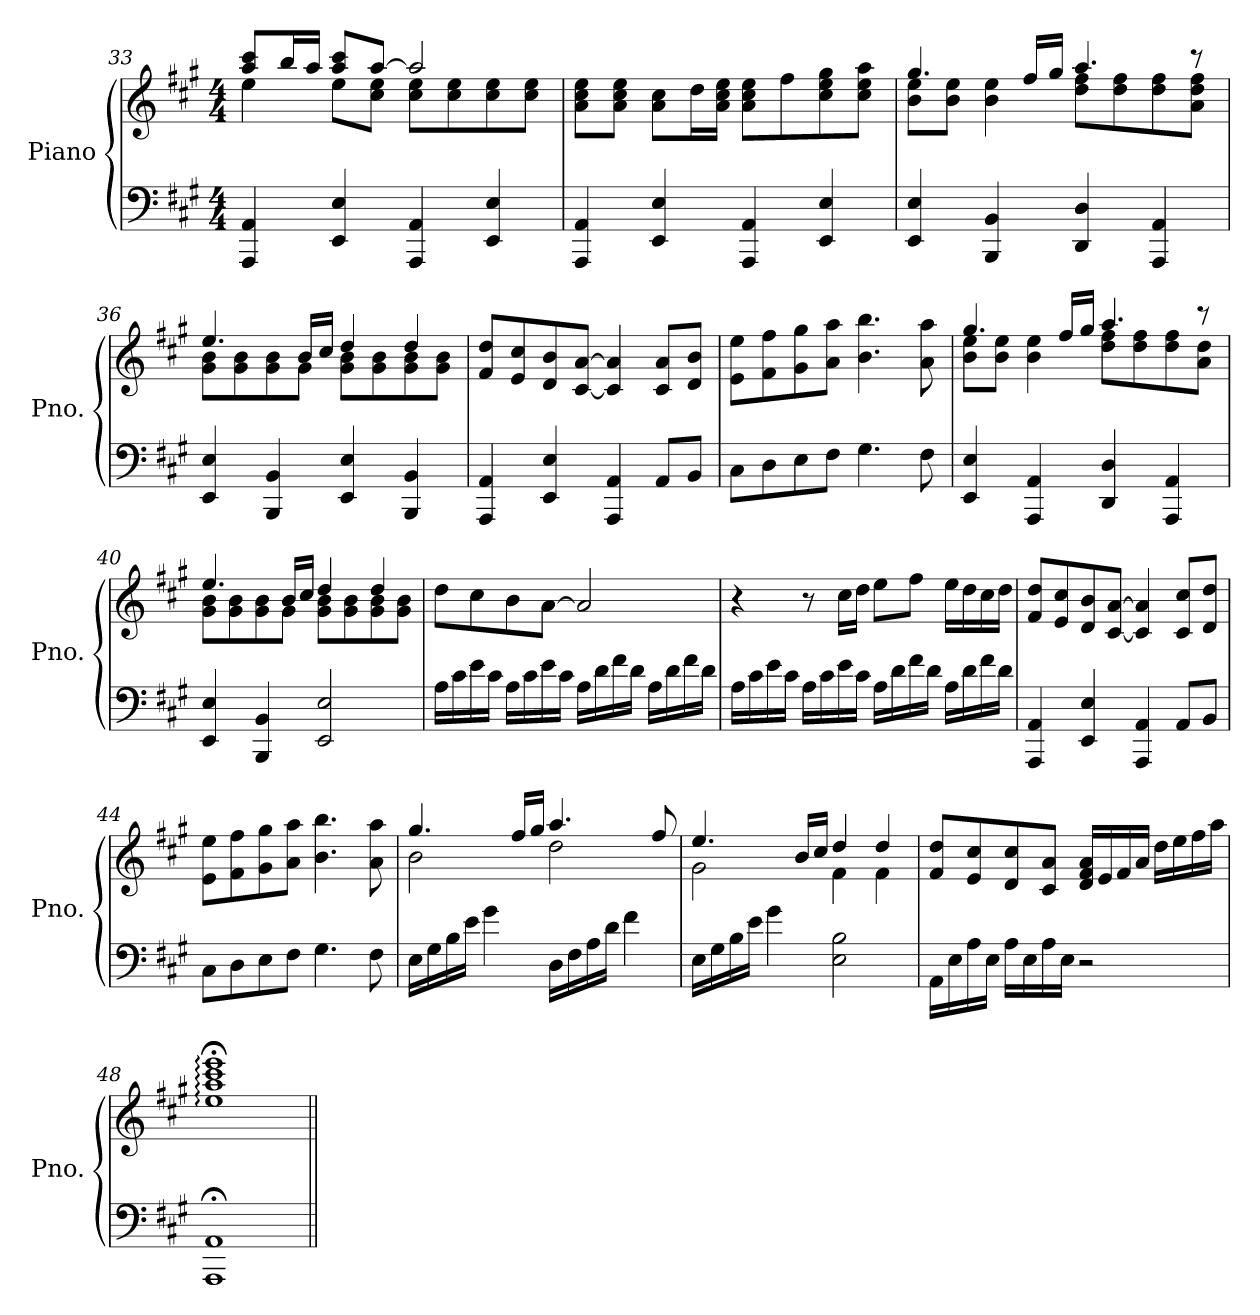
**kern	**kern
*part1	*part1
*staff2	*staff1
*I"Piano	*
*I'Pno.	*
*clefF4	*clefG2
*k[f#c#g#]	*k[f#c#g#]
*M4/4	*M4/4
=33	=33
*	*^
4AAA/ 4AA/	8aa/ 8ccc#/L	4ee\
.	16bb/L	.
.	16aa/JJ	.
4EE/ 4E/	8aa/ 8ccc#/L	8ee\L
.	[8aa/J	8cc#\ 8ee\J
4AAA/ 4AA/	2aa/]	8cc#\ 8ee\L
.	.	8cc#\ 8ee\
4EE/ 4E/	.	8cc#\ 8ee\
.	.	8cc#\ 8ee\J
*	*v	*v
=34	=34
4AAA/ 4AA/	8a\ 8cc#\ 8ee\L
.	8a\ 8cc#\ 8ee\J
4EE/ 4E/	8a\ 8cc#\L
.	16dd\L
.	16a\ 16cc#\ 16ee\JJ
4AAA/ 4AA/	8a\ 8cc#\ 8ee\L
.	8ff#\
4EE/ 4E/	8cc#\ 8ee\ 8gg#\
.	8cc#\ 8ee\ 8aa\J
!!LO:LB:g=z
=35	=35
*	*^
4EE/ 4E/	4.gg#/	8b\ 8ee\L
.	.	8b\ 8ee\J
4BBB/ 4BB/	.	4b\ 4ee\
.	16ff#/LL	.
.	16gg#/JJ	.
4DD/ 4D/	4.aa/	8dd\ 8ff#\L
.	.	8dd\ 8ff#\
4AAA/ 4AA/	.	8dd\ 8ff#\
.	8r	8a\ 8dd\ 8ff#\J
=36	=36	=36
4EE/ 4E/	4.ee/	8g#\ 8b\L
.	.	8g#\ 8b\
4BBB/ 4BB/	.	8g#\ 8b\
.	16b/LL	8g#\J
.	16cc#/JJ	.
4EE/ 4E/	4dd/	8g#\ 8b\L
.	.	8g#\ 8b\
4BBB/ 4BB/	4dd/	8g#\ 8b\
.	.	8g#\ 8b\J
*	*v	*v
=37	=37
4AAA/ 4AA/	8f#/ 8dd/L
.	8e/ 8cc#/
4EE/ 4E/	8d/ 8b/
.	[8c#/ [8a/J
4AAA/ 4AA/	4c#/] 4a/]
8AA/L	8c#/ 8a/L
8BB/J	8d/ 8b/J
=38	=38
8C#\L	8e\ 8ee\L
8D\	8f#\ 8ff#\
8E\	8g#\ 8gg#\
8F#\J	8a\ 8aa\J
4.G#\	4.b\ 4.bb\
8F#\	8a\ 8aa\
!!LO:LB:g=z
=39	=39
*	*^
4EE/ 4E/	4.gg#/	8b\ 8ee\L
.	.	8b\ 8ee\J
4AAA/ 4AA/	.	4b\ 4ee\
.	16ff#/LL	.
.	16gg#/JJ	.
4DD/ 4D/	4.aa/	8dd\ 8ff#\L
.	.	8dd\ 8ff#\
4AAA/ 4AA/	.	8dd\ 8ff#\
.	8r	8a\ 8dd\J
=40	=40	=40
4EE/ 4E/	4.ee/	8g#\ 8b\L
.	.	8g#\ 8b\
4BBB/ 4BB/	.	8g#\ 8b\
.	16b/LL	8g#\J
.	16cc#/JJ	.
2EE/ 2E/	4dd/	8g#\ 8b\L
.	.	8g#\ 8b\
.	4dd/	8g#\ 8b\
.	.	8g#\ 8b\J
*	*v	*v
=41	=41
16A\LL	8dd\L
16c#\	.
16e\	8cc#\
16c#\JJ	.
16A\LL	8b\
16c#\	.
16e\	[8a\J
16c#\JJ	.
16A\LL	2a/]
16d\	.
16f#\	.
16d\JJ	.
16A\LL	.
16d\	.
16f#\	.
16d\JJ	.
!!LO:LB:g=z
=42	=42
16A\LL	4r
16c#\	.
16e\	.
16c#\JJ	.
16A\LL	8r
16c#\	.
16e\	16cc#\LL
16c#\JJ	16dd\JJ
16A\LL	8ee\L
16d\	.
16f#\	8ff#\J
16d\JJ	.
16A\LL	16ee\LL
16d\	16dd\
16f#\	16cc#\
16d\JJ	16dd\JJ
=43	=43
4AAA/ 4AA/	8f#/ 8dd/L
.	8e/ 8cc#/
4EE/ 4E/	8d/ 8b/
.	[8c#/ [8a/J
4AAA/ 4AA/	4c#/] 4a/]
8AA/L	8c#/ 8cc#/L
8BB/J	8d/ 8dd/J
=44	=44
8C#\L	8e\ 8ee\L
8D\	8f#\ 8ff#\
8E\	8g#\ 8gg#\
8F#\J	8a\ 8aa\J
4.G#\	4.b\ 4.bb\
8F#\	8a\ 8aa\
!!LO:PB:g=z
=45	=45
*	*^
16E\LL	4.gg#/	2b\
16G#\	.	.
16B\	.	.
16e\JJ	.	.
4g#\	.	.
.	16ff#/LL	.
.	16gg#/JJ	.
16D\LL	4.aa/	2dd\
16F#\	.	.
16A\	.	.
16d\JJ	.	.
4f#\	.	.
.	8ff#/	.
=46	=46	=46
16E\LL	4.ee/	2g#\
16G#\	.	.
16B\	.	.
16e\JJ	.	.
4g#\	.	.
.	16b/LL	.
.	16cc#/JJ	.
2E\ 2B\	4dd/	4f#\
.	4dd/	4f#\
*	*v	*v
=47	=47
16AA\LL	8f#/ 8dd/L
16E\	.
16A\	8e/ 8cc#/
16E\JJ	.
16A\LL	8d/ 8cc#/
16E\	.
16A\	8c#/ 8a/J
16E\JJ	.
2r	16d/ 16f#/ 16a/LL
.	16e/
.	16f#/
.	16a/JJ
.	16dd\LL
.	16ee\
.	16ff#\
.	16aa\JJ
=48	=48
1AAA;< 1AA;<	1ee;<: 1aa;<: 1ccc#;<: 1eee;<:
=||	=||
*-	*-
